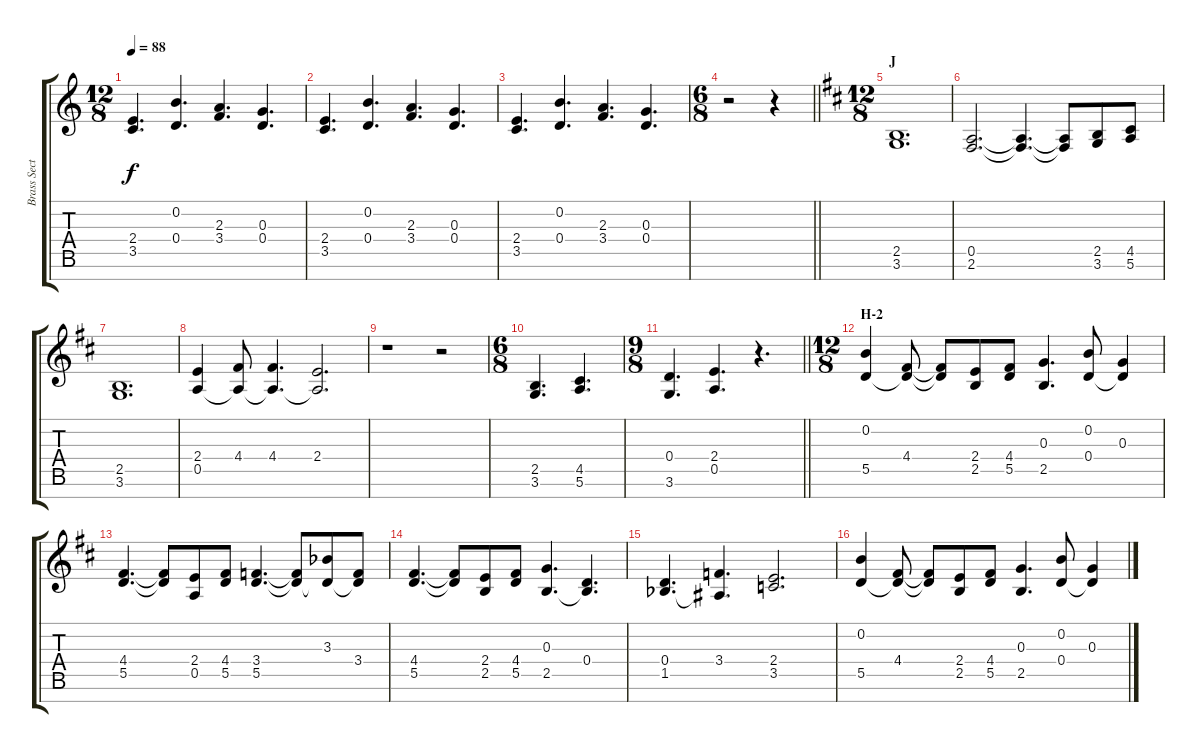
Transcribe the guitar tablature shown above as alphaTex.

\track ("Brass Section" "Brass Sect") {instrument frenchhorn}
\staff {score tabs}
\tuning (E5 B4 G4 D4 A3 E3 B2) {hide}
\ts (12 8)
\tempo 88
\clef g2
\ks c
(2.4 3.5).4{d dy f} (0.2 0.4).4{d} (2.3 3.4).4{d} (0.3 0.4).4{d} |
(2.4 3.5).4{d} (0.2 0.4).4{d} (2.3 3.4).4{d} (0.3 0.4).4{d} |
(2.4 3.5).4{d} (0.2 0.4).4{d} (2.3 3.4).4{d} (0.3 0.4).4{d} |
\ts (6 8)
\barLineRight lightlight
r.2 r.4 |
\ts (12 8)
\section ("" "J")
\ks d
(2.5 3.6).1{d} |
(0.5 2.6).2{d} (0.5{t} 2.6{t}).4{d} (0.5{t} 2.6{t}).8 (2.5 3.6).8 (4.5 5.6).8 |
(2.5 3.6).1{d} |
(2.4 0.5).4 (4.4 0.5{t}).8 (4.4 0.5{t}).4{d} (2.4 0.5{t}).2{d} |
r.1 r.2 |
\ts (6 8)
(2.5 3.6).4{d} (4.5 5.6).4{d} |
\ts (9 8)
\barLineRight lightlight
(0.4 3.6).4{d} (2.4 0.5).4{d} r.4{d} |
\ts (12 8)
\section ("" "H-2")
(0.2 5.5).4 (4.4 5.5{t}).8 (4.4{t} 5.5{t}).8 (2.4 2.5).8 (4.4 5.5).8 (0.3 2.5).4{d} (0.2 0.4).8 (0.3 0.4{t}).4 |
(4.4 5.5).4{d} (4.4{t} 5.5{t}).8 (2.4 0.5).8 (4.4 5.5).8 (3.4 5.5).4{d} (3.4{t} 5.5{t}).8 (3.3{acc b} 5.5{t}).8 (3.4 5.5{t}).8 |
(4.4 5.5).4{d} (4.4{t} 5.5{t}).8 (2.4 2.5).8 (4.4 5.5).8 (0.3 2.5).4{d} (0.4 2.5{t}).4{d} |
(0.4 1.5{acc b}).4{d} (3.4 1.5{t}).4{d} (2.4 3.5).2{d} |
(0.2 5.5).4 (4.4 5.5{t}).8 (4.4{t} 5.5{t}).8 (2.4 2.5).8 (4.4 5.5).8 (0.3 2.5).4{d} (0.2 0.4).8 (0.3 0.4{t}).4
